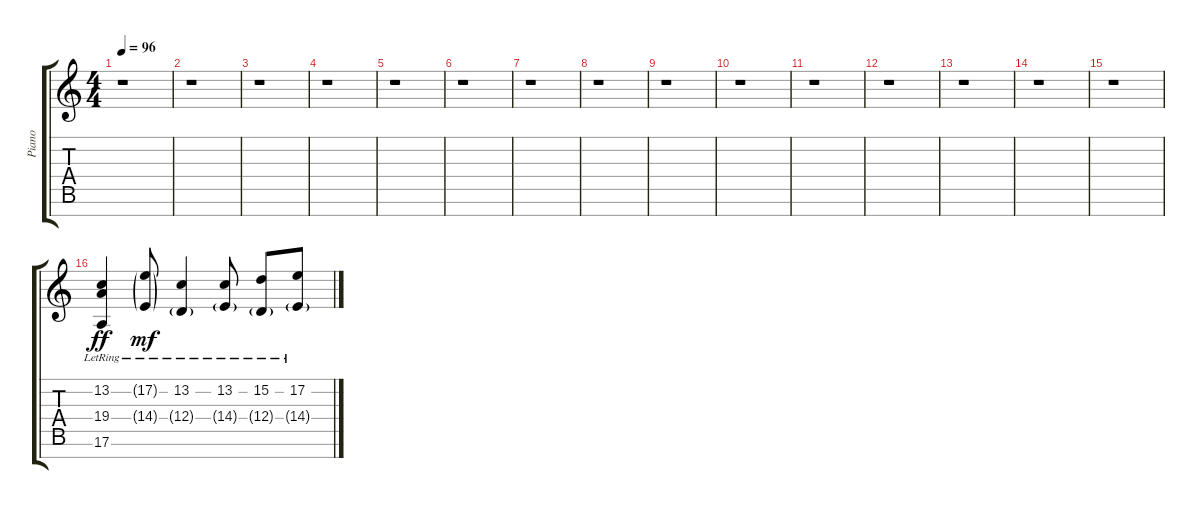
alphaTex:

\track ("Piano" "Piano") {instrument acousticgrandpiano}
\staff {score tabs}
\tuning (E4 B3 G3 D3 A2 E2 B1) {hide}
\ts (4 4)
\tempo 96
\clef g2
\ks c
r.1{dy f} |
r.1 |
r.1 |
r.1 |
r.1 |
r.1 |
r.1 |
r.1 |
r.1 |
r.1 |
r.1 |
r.1 |
r.1 |
r.1 |
r.1 |
(13.2{lr} 19.4{lr} 17.6{lr}).4{dy ff volume 16 instrument acousticgrandpiano} (17.2{g lr} 14.4{g lr}).8{dy mf} (13.2{lr} 12.4{g lr}).4 (13.2{lr} 14.4{g lr}).8 (15.2{lr} 12.4{g lr}).8 (17.2{lr} 14.4{g lr}).8
